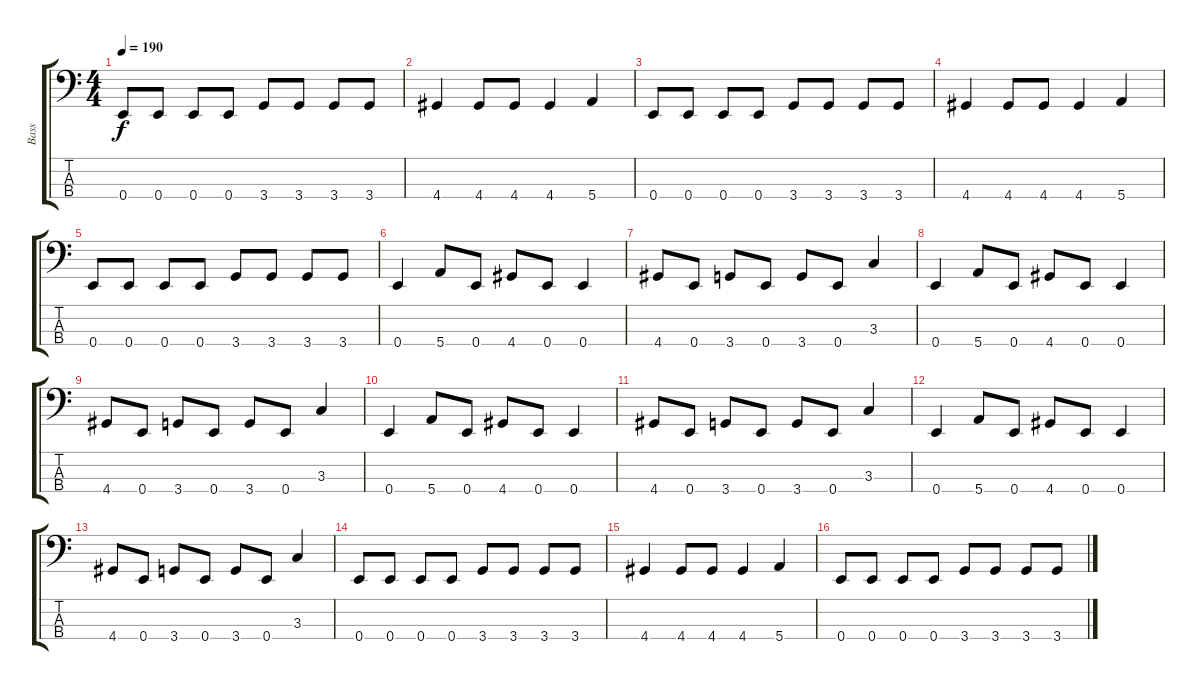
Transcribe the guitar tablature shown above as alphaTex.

\track ("Bass" "Bass") {instrument electricbasspick}
\staff {score tabs}
\tuning (G2 D2 A1 E1) {hide}
\ts (4 4)
\tempo 190
\clef f4
\ks c
0.4.8{dy f} 0.4.8 0.4.8 0.4.8 3.4.8 3.4.8 3.4.8 3.4.8 |
4.4.4 4.4.8 4.4.8 4.4.4 5.4.4 |
0.4.8 0.4.8 0.4.8 0.4.8 3.4.8 3.4.8 3.4.8 3.4.8 |
4.4.4 4.4.8 4.4.8 4.4.4 5.4.4 |
0.4.8 0.4.8 0.4.8 0.4.8 3.4.8 3.4.8 3.4.8 3.4.8 |
0.4.4 5.4.8 0.4.8 4.4.8 0.4.8 0.4.4 |
4.4.8 0.4.8 3.4.8 0.4.8 3.4.8 0.4.8 3.3.4 |
0.4.4 5.4.8 0.4.8 4.4.8 0.4.8 0.4.4 |
4.4.8 0.4.8 3.4.8 0.4.8 3.4.8 0.4.8 3.3.4 |
0.4.4 5.4.8 0.4.8 4.4.8 0.4.8 0.4.4 |
4.4.8 0.4.8 3.4.8 0.4.8 3.4.8 0.4.8 3.3.4 |
0.4.4 5.4.8 0.4.8 4.4.8 0.4.8 0.4.4 |
4.4.8 0.4.8 3.4.8 0.4.8 3.4.8 0.4.8 3.3.4 |
0.4.8 0.4.8 0.4.8 0.4.8 3.4.8 3.4.8 3.4.8 3.4.8 |
4.4.4 4.4.8 4.4.8 4.4.4 5.4.4 |
0.4.8 0.4.8 0.4.8 0.4.8 3.4.8 3.4.8 3.4.8 3.4.8
